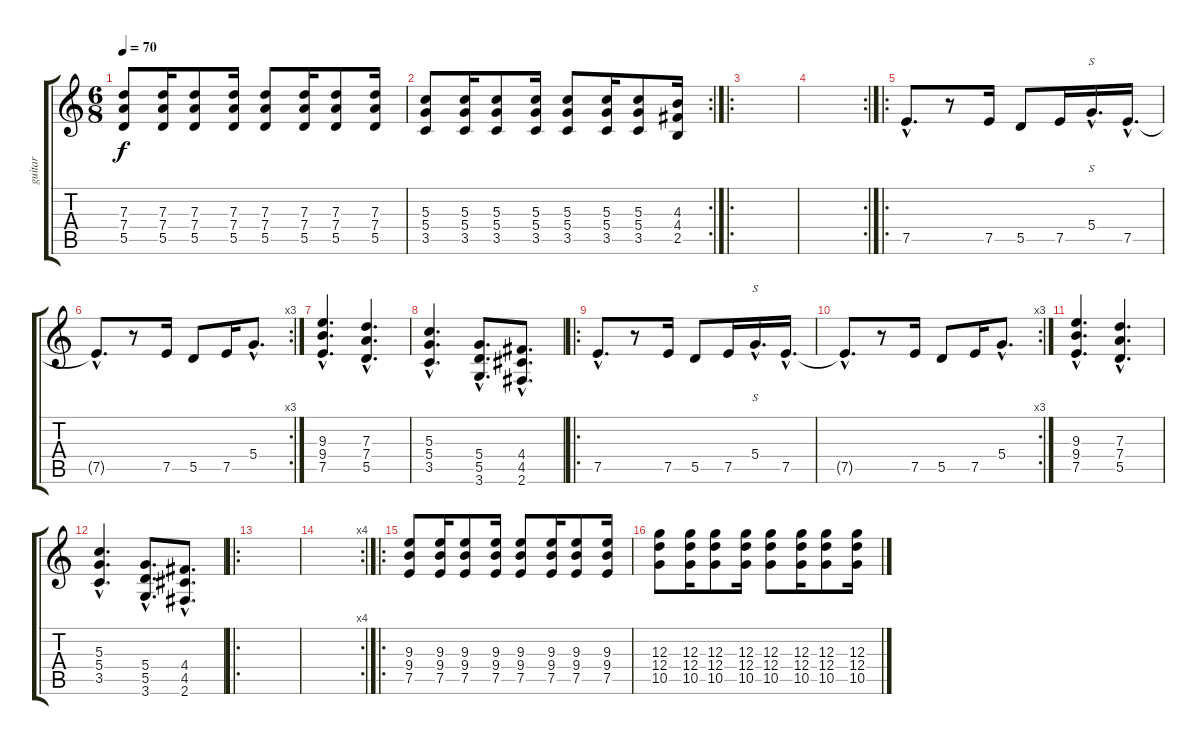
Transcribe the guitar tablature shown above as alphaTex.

\track ("guitar" "guitar") {instrument distortionguitar}
\staff {score tabs}
\tuning (E4 B3 G3 D3 A2 E2) {hide}
\ts (6 8)
\tempo 70
\clef g2
\ks c
(7.3 7.4 5.5).8{dy f} (7.3 7.4 5.5).16 (7.3 7.4 5.5).8 (7.3 7.4 5.5).16 (7.3 7.4 5.5).8 (7.3 7.4 5.5).16 (7.3 7.4 5.5).8 (7.3 7.4 5.5).16 |
\rc 2
(5.3 5.4 3.5).8 (5.3 5.4 3.5).16 (5.3 5.4 3.5).8 (5.3 5.4 3.5).16 (5.3 5.4 3.5).8 (5.3 5.4 3.5).16 (5.3 5.4 3.5).8 (4.3 4.4 2.5).16 |
\ro
|
\rc 2
|
\ro
7.5{hac}.8{d} r.8 7.5.16 5.5.8 7.5.16 5.4{hac}.16{s d} 7.5{hac}.16{d} |
\rc 3
7.5{hac t}.8{d} r.8 7.5.16 5.5.8 7.5.16 5.4{hac}.8{d} |
(9.3{hac} 9.4{hac} 7.5{hac}).4{d} (7.3{hac} 7.4{hac} 5.5{hac}).4{d} |
(5.3{hac} 5.4{hac} 3.5{hac}).4{d} (5.4{hac} 5.5{hac} 3.6{hac}).8{d} (4.4{hac} 4.5{hac} 2.6{hac}).8{d} |
\ro
7.5{hac}.8{d} r.8 7.5.16 5.5.8 7.5.16 5.4{hac}.16{s d} 7.5{hac}.16{d} |
\rc 3
7.5{hac t}.8{d} r.8 7.5.16 5.5.8 7.5.16 5.4{hac}.8{d} |
(9.3{hac} 9.4{hac} 7.5{hac}).4{d} (7.3{hac} 7.4{hac} 5.5{hac}).4{d} |
(5.3{hac} 5.4{hac} 3.5{hac}).4{d} (5.4{hac} 5.5{hac} 3.6{hac}).8{d} (4.4{hac} 4.5{hac} 2.6{hac}).8{d} |
\ro
|
\rc 4
|
\ro
(9.3 9.4 7.5).8 (9.3 9.4 7.5).16 (9.3 9.4 7.5).8 (9.3 9.4 7.5).16 (9.3 9.4 7.5).8 (9.3 9.4 7.5).16 (9.3 9.4 7.5).8 (9.3 9.4 7.5).16 |
(12.3 12.4 10.5).8 (12.3 12.4 10.5).16 (12.3 12.4 10.5).8 (12.3 12.4 10.5).16 (12.3 12.4 10.5).8 (12.3 12.4 10.5).16 (12.3 12.4 10.5).8 (12.3 12.4 10.5).16
